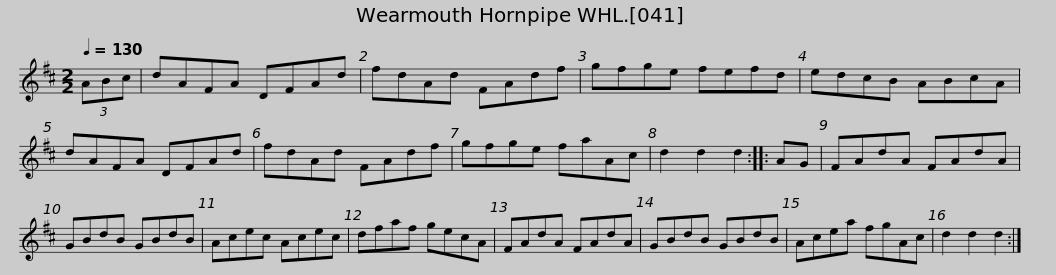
X:1
L:1/8
Q:1/4=130
M:2/2
I:linebreak $
K:D
V:1 treble
V:1
 (3ABc | dAFA DFAd | fdAd FAdf | gfge fefd | edcB ABcA | %5
 dAFA DFAd |$ fdAd FAdf | gfge faAc | d2 d2 d2 :: AG | %10
 FAdA FAdA | GBdB GBdB |$ Acec Acec | dfaf gecA | FAdA FAdA | %15
 GBdB GBdB | Acea fgAc | d2 d2 d2 :| %18
